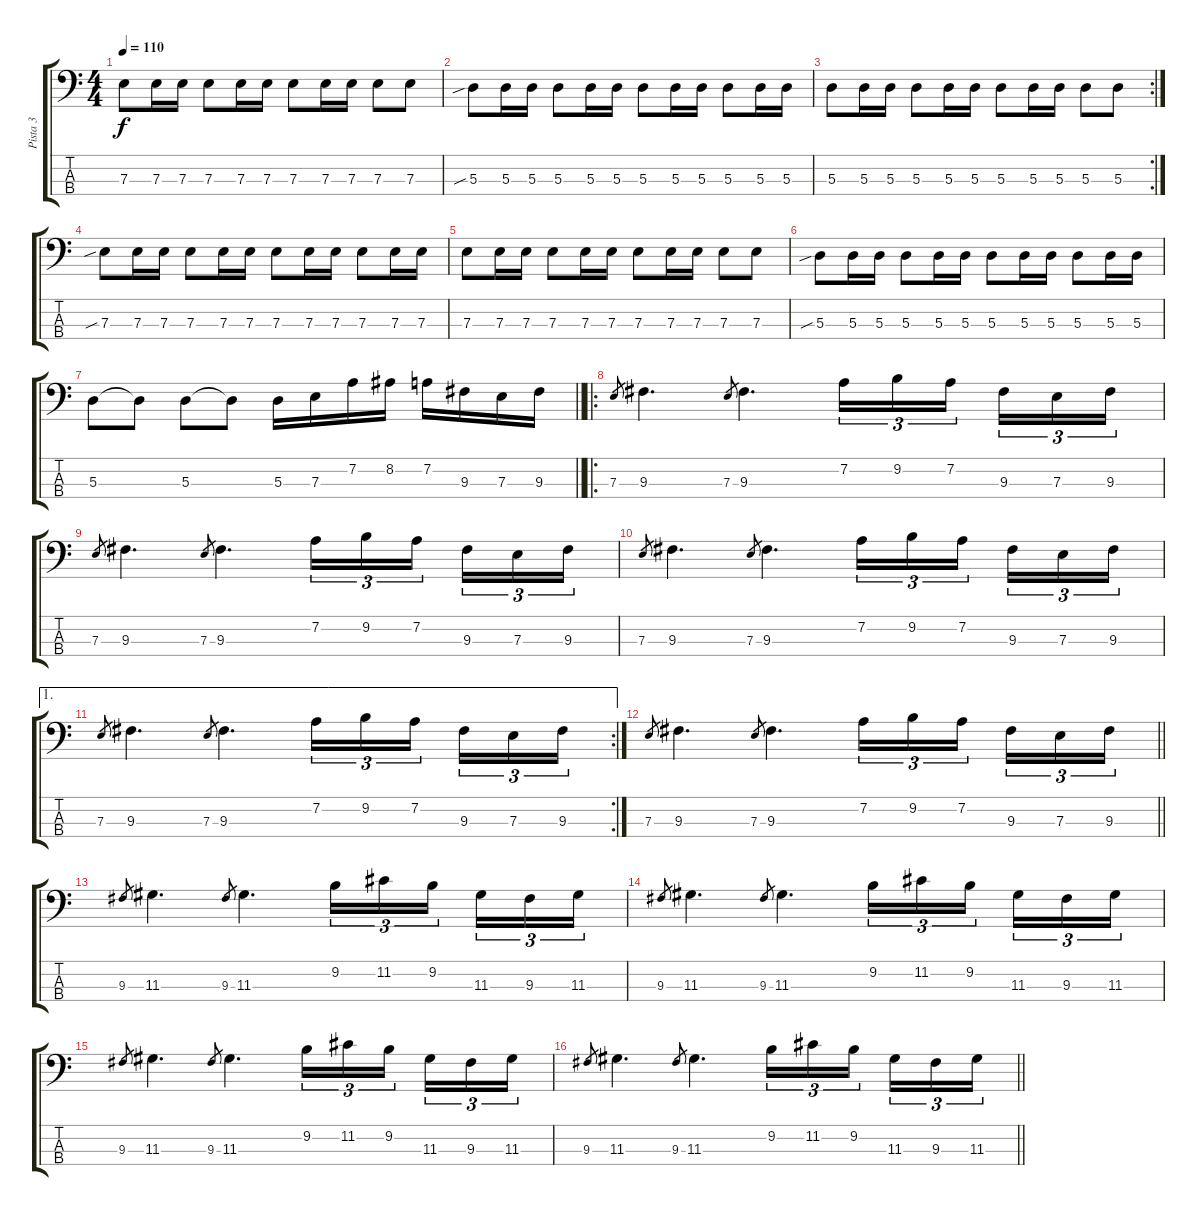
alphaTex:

\track ("Pista 3" "Pista 3") {instrument electricbassfinger}
\staff {score tabs}
\tuning (G2 D2 A1 E1) {hide}
\ts (4 4)
\tempo 110
\clef f4
\ks c
7.3.8{dy f} 7.3.16 7.3.16 7.3.8 7.3.16 7.3.16 7.3.8 7.3.16 7.3.16 7.3.8 7.3.8 |
5.3{sib}.8 5.3.16 5.3.16 5.3.8 5.3.16 5.3.16 5.3.8 5.3.16 5.3.16 5.3.8 5.3.16 5.3.16 |
\rc 2
5.3.8 5.3.16 5.3.16 5.3.8 5.3.16 5.3.16 5.3.8 5.3.16 5.3.16 5.3.8 5.3.8 |
7.3{sib}.8 7.3.16 7.3.16 7.3.8 7.3.16 7.3.16 7.3.8 7.3.16 7.3.16 7.3.8 7.3.16 7.3.16 |
7.3.8 7.3.16 7.3.16 7.3.8 7.3.16 7.3.16 7.3.8 7.3.16 7.3.16 7.3.8 7.3.8 |
5.3{sib}.8 5.3.16 5.3.16 5.3.8 5.3.16 5.3.16 5.3.8 5.3.16 5.3.16 5.3.8 5.3.16 5.3.16 |
\barLineRight lightlight
5.3.8 5.3{t}.8 5.3.8 5.3{t}.8 5.3.16 7.3.16 7.2.16 8.2.16 7.2.16 9.3.16 7.3.16 9.3.16 |
\ro
7.3.8{gr} 9.3.4{d} 7.3.8{gr} 9.3.4{d} 7.2.16{tu (3 2)} 9.2.16{tu (3 2)} 7.2.16{tu (3 2) beam splitsecondary} 9.3.16{tu (3 2)} 7.3.16{tu (3 2)} 9.3.16{tu (3 2)} |
7.3.8{gr} 9.3.4{d} 7.3.8{gr} 9.3.4{d} 7.2.16{tu (3 2)} 9.2.16{tu (3 2)} 7.2.16{tu (3 2) beam splitsecondary} 9.3.16{tu (3 2)} 7.3.16{tu (3 2)} 9.3.16{tu (3 2)} |
7.3.8{gr} 9.3.4{d} 7.3.8{gr} 9.3.4{d} 7.2.16{tu (3 2)} 9.2.16{tu (3 2)} 7.2.16{tu (3 2) beam splitsecondary} 9.3.16{tu (3 2)} 7.3.16{tu (3 2)} 9.3.16{tu (3 2)} |
\ae 1
\rc 2
7.3.8{gr} 9.3.4{d} 7.3.8{gr} 9.3.4{d} 7.2.16{tu (3 2)} 9.2.16{tu (3 2)} 7.2.16{tu (3 2) beam splitsecondary} 9.3.16{tu (3 2)} 7.3.16{tu (3 2)} 9.3.16{tu (3 2)} |
\barLineRight lightlight
7.3.8{gr} 9.3.4{d} 7.3.8{gr} 9.3.4{d} 7.2.16{tu (3 2)} 9.2.16{tu (3 2)} 7.2.16{tu (3 2) beam splitsecondary} 9.3.16{tu (3 2)} 7.3.16{tu (3 2)} 9.3.16{tu (3 2)} |
9.3.8{gr} 11.3.4{d} 9.3.8{gr} 11.3.4{d} 9.2.16{tu (3 2)} 11.2.16{tu (3 2)} 9.2.16{tu (3 2) beam splitsecondary} 11.3.16{tu (3 2)} 9.3.16{tu (3 2)} 11.3.16{tu (3 2)} |
9.3.8{gr} 11.3.4{d} 9.3.8{gr} 11.3.4{d} 9.2.16{tu (3 2)} 11.2.16{tu (3 2)} 9.2.16{tu (3 2) beam splitsecondary} 11.3.16{tu (3 2)} 9.3.16{tu (3 2)} 11.3.16{tu (3 2)} |
9.3.8{gr} 11.3.4{d} 9.3.8{gr} 11.3.4{d} 9.2.16{tu (3 2)} 11.2.16{tu (3 2)} 9.2.16{tu (3 2) beam splitsecondary} 11.3.16{tu (3 2)} 9.3.16{tu (3 2)} 11.3.16{tu (3 2)} |
\barLineRight lightlight
9.3.8{gr} 11.3.4{d} 9.3.8{gr} 11.3.4{d} 9.2.16{tu (3 2)} 11.2.16{tu (3 2)} 9.2.16{tu (3 2) beam splitsecondary} 11.3.16{tu (3 2)} 9.3.16{tu (3 2)} 11.3.16{tu (3 2)}
